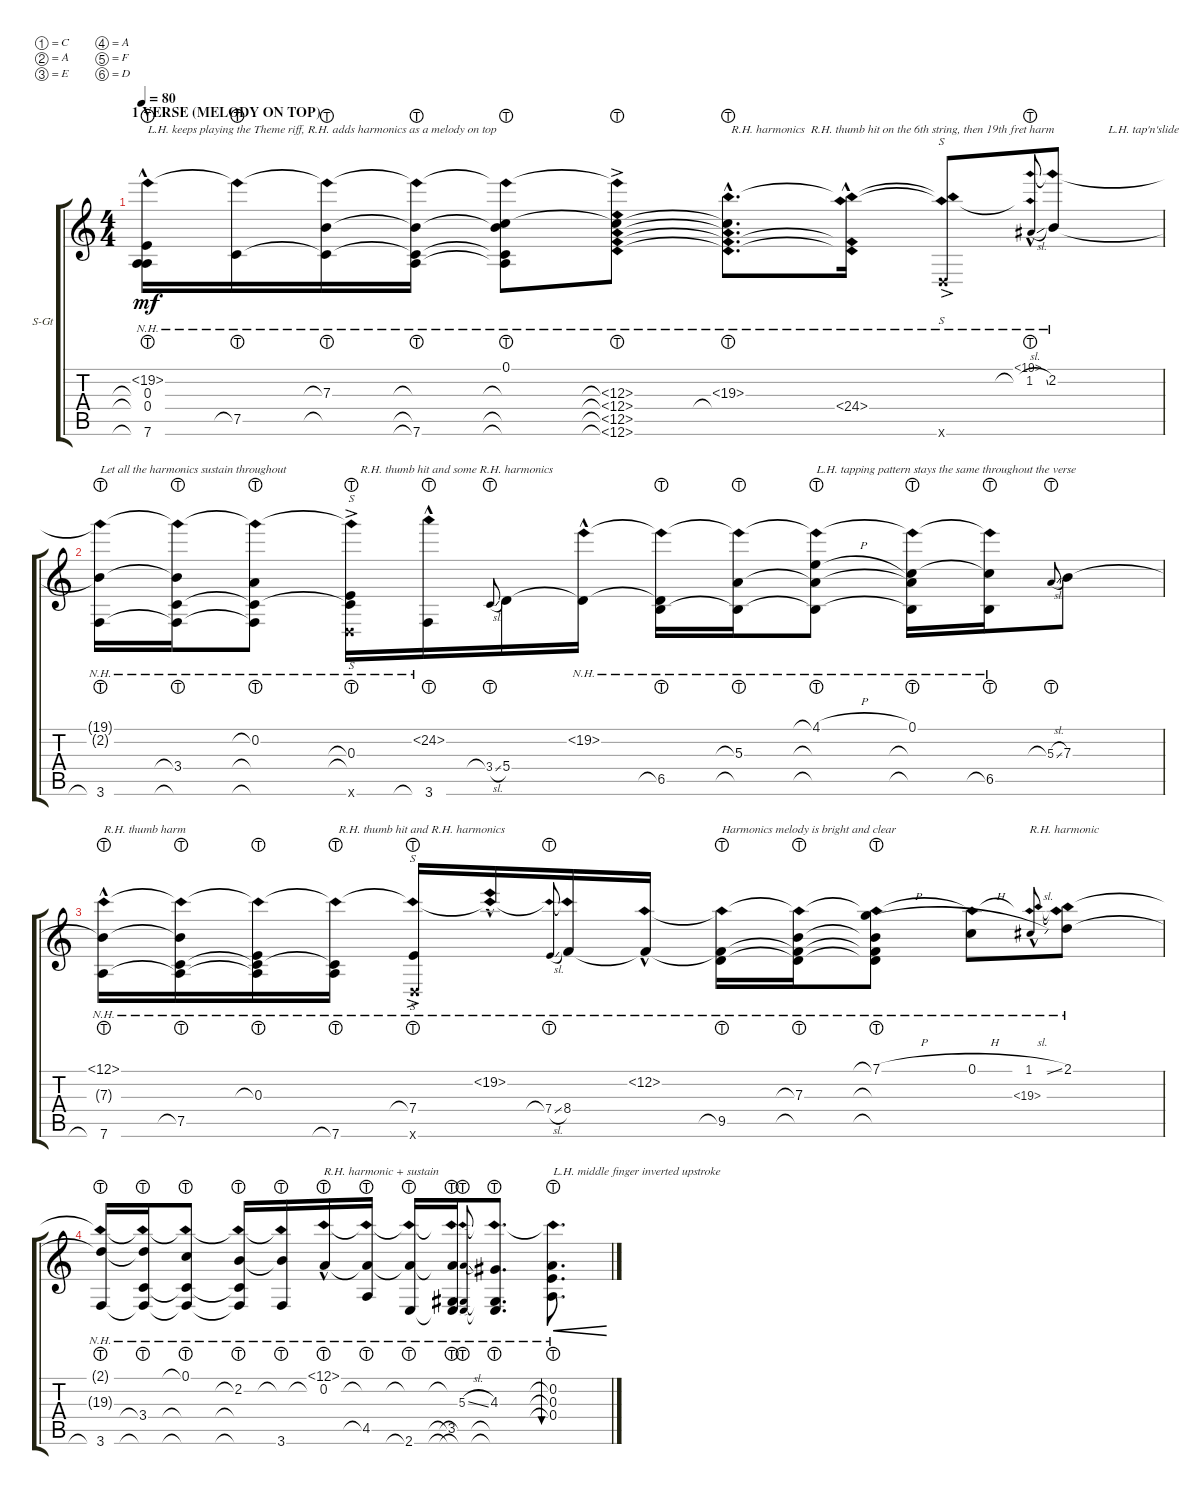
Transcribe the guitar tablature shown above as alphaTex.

\defaultSystemsLayout 4
\bracketExtendMode groupsimilarinstruments
\firstSystemTrackNameOrientation horizontal
\otherSystemsTrackNameOrientation horizontal
\track ("Steel Guitar" "S-Gt") {instrument acousticguitarsteel}
\staff {score tabs}
\tuning (C4 A3 E3 A2 F2 D2)
\ts (4 4)
\section ("" "1 VERSE (MELODY ON TOP)")
\tempo 80
\clef g2
\ks c
(7.6{lht} 19.2{nh hac} 0.3{lht t} 0.4{lht t}).16{txt "L.H. keeps playing the Theme riff, R.H. adds harmonics as a melody on top" dy mf} (7.5{lht} 19.2{nh t}).16 (7.3{lht} 7.5{lht t} 19.2{nh t}).16 (7.6{lht} 7.5{lht t} 7.3{lht t} 19.2{nh t}).16 (0.1 7.5{lht t} 7.3{lht t} 7.6{lht t} 19.2{nh t}).8 (12.6{nh lht} 12.5{nh lht} 12.3{nh lht ac} 12.4{nh lht ac} 0.1{t} 19.2{nh t}).8 (12.6{nh t} 12.5{nh t} 0.1{t} 19.3{nh hac} 12.4{nh lht t}).8{d txt " R.H. harmonics  R.H. thumb hit on the 6th string, then 19th fret harm"} (24.4{nh hac} 19.3{nh t} 12.6{nh t} 12.5{nh t}).16 (0.6{ac x} 24.4{nh t} 19.3{nh t}).8{s} (1.2{sl lht} 19.1{nh hac} 24.4{nh t}).8{txt "                          L.H. tap'n'slide" gr onbeat} (2.2 19.1{nh t}).8 |
(3.6{lht} 2.2{t} 19.1{nh t}).16{txt "Let all the harmonics sustain throughout"} (3.4{lht} 2.2{t} 3.6{lht t} 19.1{nh t}).16 (0.2{lht} 3.4{lht t} 3.6{lht t} 19.1{nh t}).8 (0.3{lht} 3.4{lht t} 0.6{ac x} 19.1{nh t}).16{s txt "   R.H. thumb hit and some R.H. harmonics"} (3.6{lht} 24.2{nh hac}).16 3.4{sl lht}.8{gr onbeat} 5.4.16 (19.2{nh hac} 5.4{t}).16 (6.5{lht} 5.4{t} 19.2{nh t}).16 (5.3{lht} 6.5{lht t} 19.2{nh t}).16 (4.1{h lht} 5.3{lht t} 6.5{lht t} 19.2{nh t}).8{txt "L.H. tapping pattern stays the same throughout the verse"} (0.1 5.3{lht t} 6.5{lht t} 19.2{nh t}).16 (6.5{lht} 0.1{t} 19.2{nh t}).16 5.3{sl lht}.8{gr onbeat} 7.3.8 |
(7.6{lht} 7.3{t} 12.1{nh hac}).16{txt "R.H. thumb harm"} (7.5{lht} 7.3{t} 7.6{t} 12.1{nh t}).16 (0.3{lht} 7.5{t} 7.6{t} 12.1{nh t}).16 (7.6{lht} 7.5{t} 12.1{nh t}).16{txt " R.H. thumb hit and R.H. harmonics"} (7.4{lht} 12.1{nh t} 0.6{ac x}).16{s} (12.1{nh t} 19.2{nh hac}).16 (7.4{sl lht} 12.1{nh t}).8{gr onbeat} (8.4 12.1{nh t}).16 (12.2{nh hac} 8.4{t}).16 (9.5{lht} 8.4{t} 12.2{nh t}).16{txt "Harmonics melody is bright and clear"} (7.3{lht} 9.5{lht t} 8.4{t} 12.2{nh t}).16 (7.1{h lht} 7.3{lht t} 9.5{lht t} 8.4{t} 12.2{nh t}).8 (0.1{h} 12.2{nh t}).8 (1.1{sl} 12.2{nh t} 19.3{nh hac}).8{txt "R.H. harmonic" gr onbeat} (2.1 12.2{nh t} 19.3{nh t}).8 |
(3.6{lht} 2.1{t} 19.3{nh t}).16 (3.4{lht} 2.1{t} 3.6{lht t} 19.3{nh t}).16 (0.1{lht} 3.6{lht t} 3.4{lht t} 19.3{nh t}).8 (2.2{lht} 3.6{lht t} 3.4{lht t} 19.3{nh t}).16 (3.6 2.2{lht t} 19.3{nh t}).16 (0.2{lht} 12.1{nh hac}).16{txt "R.H. harmonic + sustain"} (4.5{lht} 0.2{lht t} 12.1{nh t}).16 (2.6{lht} 0.2{lht t} 12.1{nh t}).16 (3.5{lht} 0.2{lht t} 2.6{lht t} 12.1{nh t}).16 (5.3{sl} 2.6{lht t} 3.5{lht t} 12.1{nh t}).8{gr onbeat} (4.3 2.6{lht t} 3.5{lht t} 12.1{nh t}).8{d} (0.2{lht} 0.3{lht} 0.4{lht} 12.1{nh t}).8{d bu 30 txt "L.H. middle finger inverted upstroke" cre}
